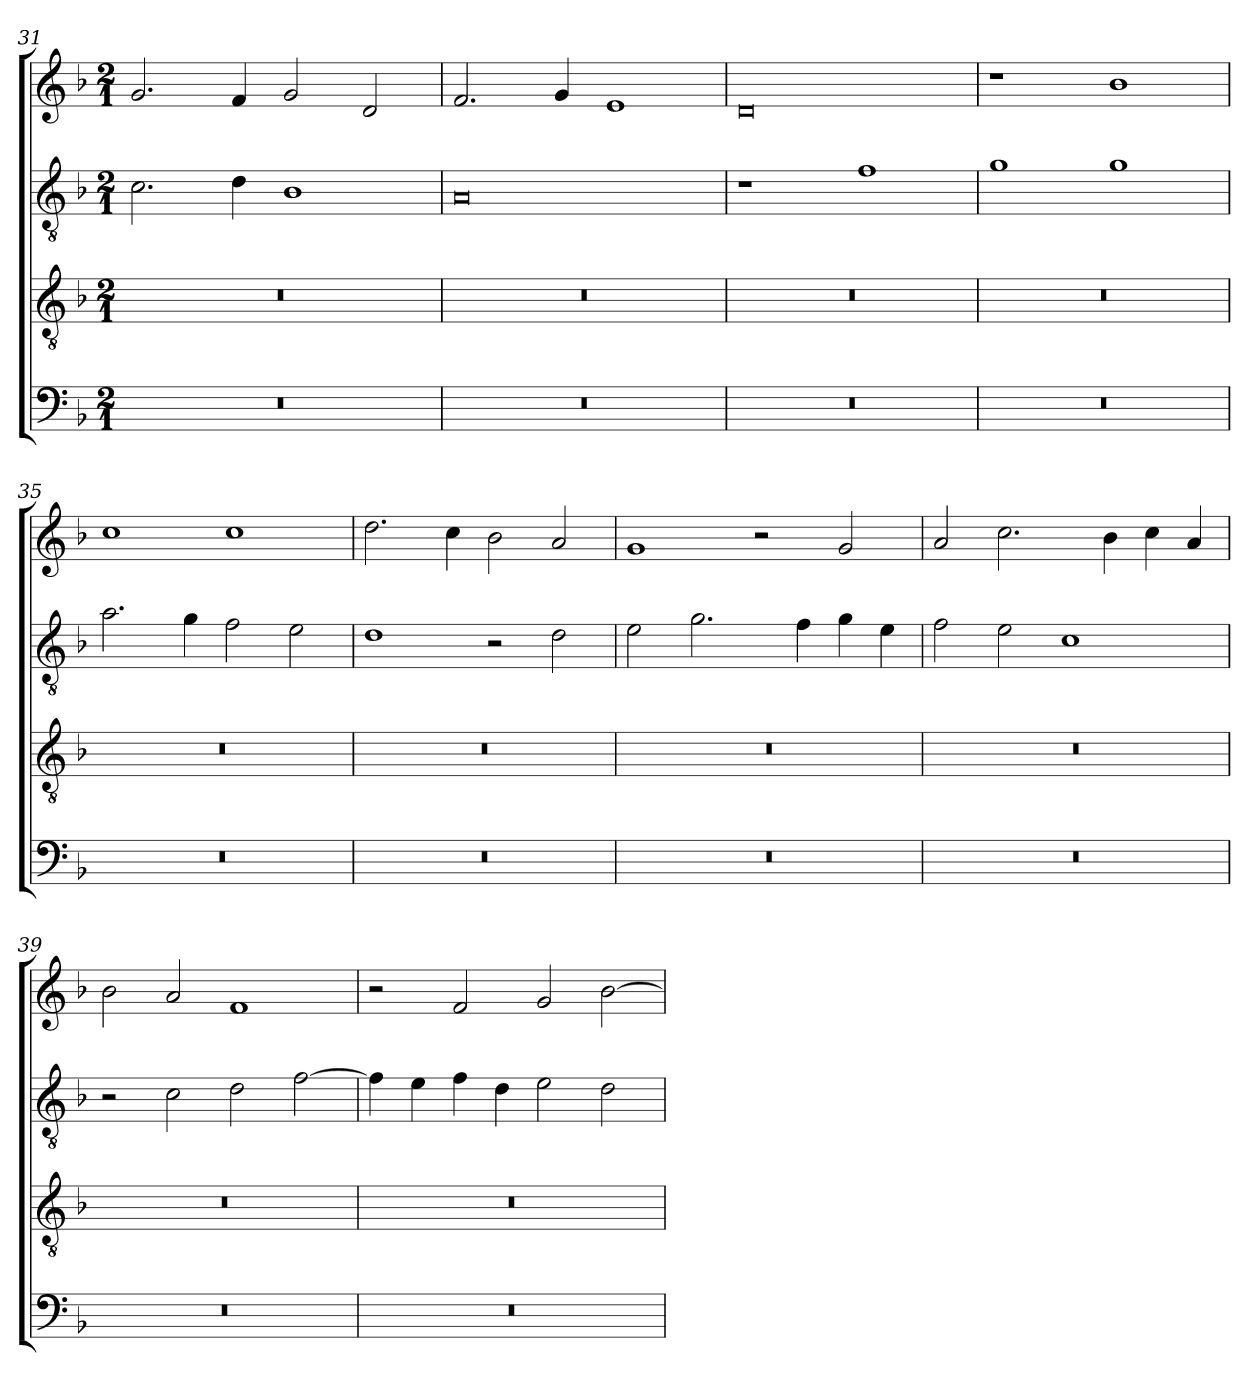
**kern	**kern	**kern	**kern
*part4	*part3	*part2	*part1
*staff4	*staff3	*staff2	*staff1
!!LO:LB:g=z
*clefF4	*clefGv2	*clefGv2	*clefG2
*k[b-]	*k[b-]	*k[b-]	*k[b-]
*M2/1	*M2/1	*M2/1	*M2/1
=31	=31	=31	=31
0r	0r	2.c\	2.g/
.	.	4d\	4f/
.	.	1B-	2g/
.	.	.	2d/
=32	=32	=32	=32
0r	0r	0A	2.f/
.	.	.	4g/
.	.	.	1e
=33	=33	=33	=33
0r	0r	1r	0d
.	.	1f	.
=34	=34	=34	=34
0r	0r	1g	1r
.	.	1g	1b-
=35	=35	=35	=35
0r	0r	2.a\	1cc
.	.	4g\	.
.	.	2f\	1cc
.	.	2e\	.
=36	=36	=36	=36
0r	0r	1d	2.dd\
.	.	.	4cc\
.	.	2r	2b-\
.	.	2d\	2a/
=37	=37	=37	=37
0r	0r	2e\	1g
.	.	2.g\	.
.	.	.	2r
.	.	4f\	.
.	.	4g\	2g/
.	.	4e\	.
=38	=38	=38	=38
0r	0r	2f\	2a/
.	.	2e\	2.cc\
.	.	1c	.
.	.	.	4b-\
.	.	.	4cc\
.	.	.	4a/
!!LO:LB:g=z
=39	=39	=39	=39
0r	0r	2r	2b-\
.	.	2c\	2a/
.	.	2d\	1f
.	.	[2f\	.
=40	=40	=40	=40
0r	0r	4f\]	2r
.	.	4e\	.
.	.	4f\	2f/
.	.	4d\	.
.	.	2e\	2g/
.	.	2d\	[2b-\
=	=	=	=
*-	*-	*-	*-
